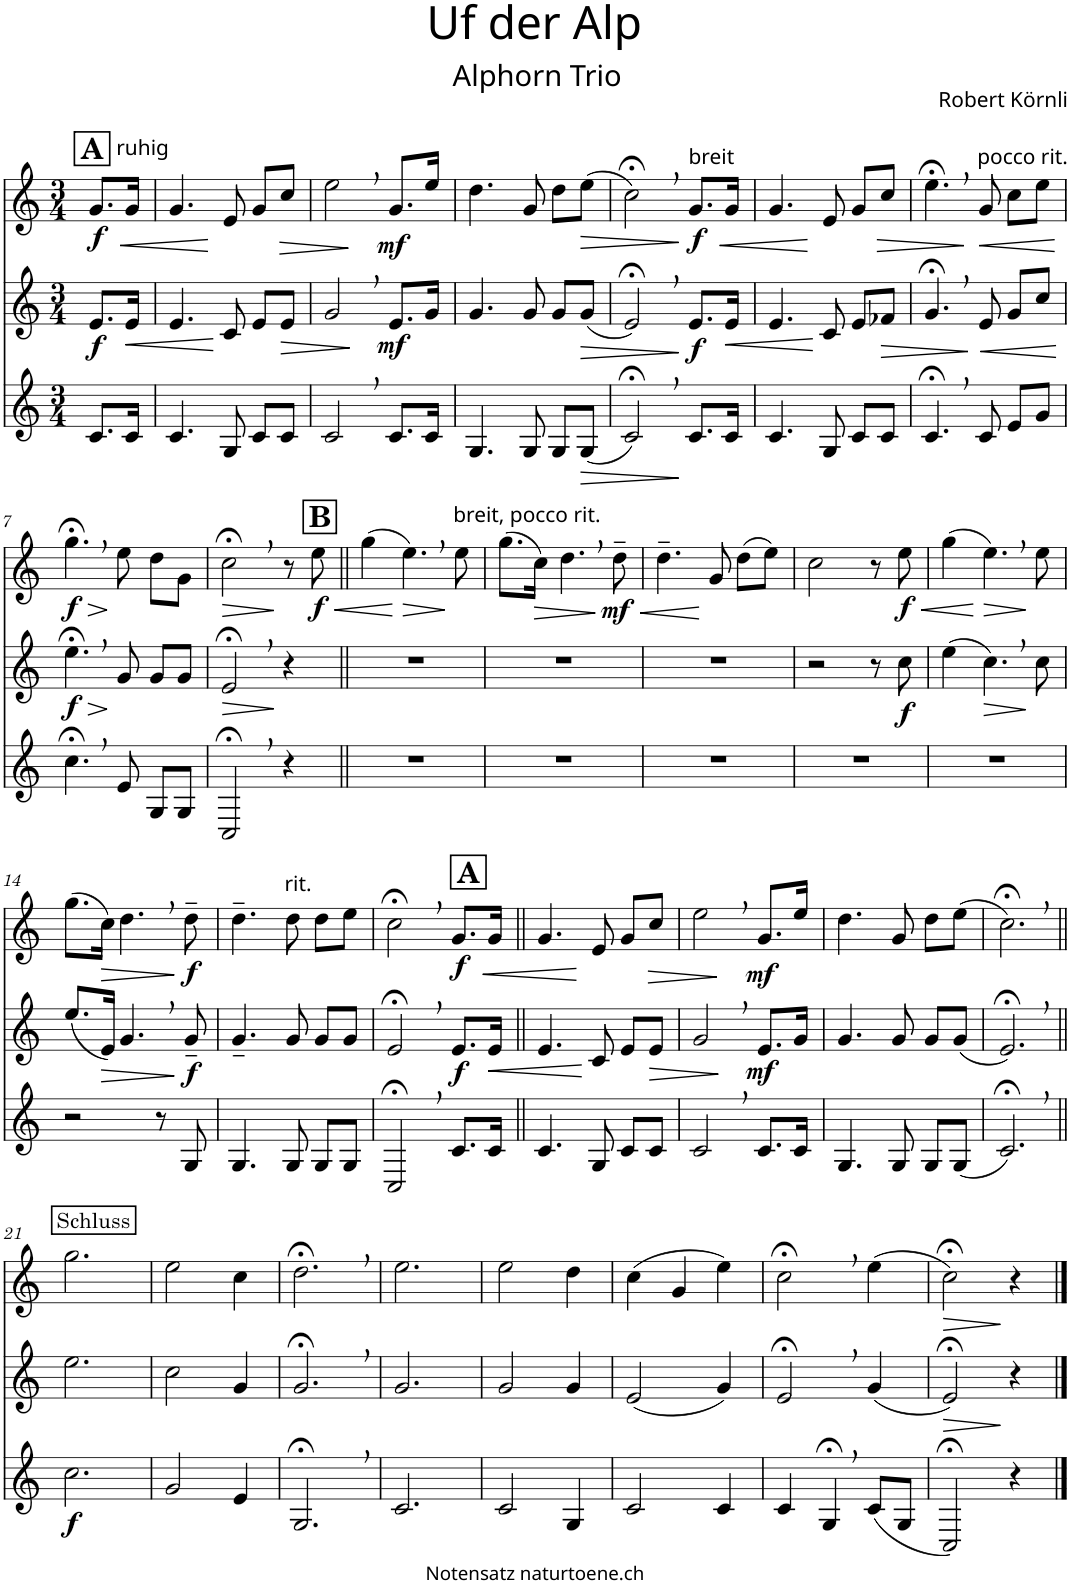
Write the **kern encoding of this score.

**kern	**dynam	**kern	**dynam	**kern	**dynam
*part3	*part3	*part2	*part2	*part1	*part1
*staff3	*staff3	*staff2	*staff2	*staff1	*staff1
*I"Alphorn	*	*I"Alphorn	*	*I"Alphorn	*
*clefG2	*	*clefG2	*	*clefG2	*
*Trd4c6	*	*Trd4c6	*	*Trd4c6	*
*k[]	*	*k[]	*	*k[]	*
*M3/4	*	*M3/4	*	*M3/4	*
!!LO:REH:place=s1:a:B:cj:fs=14:t=A
=	=	=	=	=	=
!	!	!	!	!LO:TX:a:t=ruhig	!
!	!	!	!LO:DY:b	!	!LO:DY:b
8.c/L	.	8.e/L	f	8.g/L	f
!	!	!	!LO:HP:b	!	!LO:HP:b
16c/Jk	.	16e/Jk	<	16g/Jk	<
=1	=1	=1	=1	=1	=1
4.c/	.	4.e/	.	4.g/	.
8G/	.	8c/	[	8e/	[
8c/L	.	8e/L	.	8g/L	.
!	!	!	!LO:HP:b	!	!LO:HP:b
8c/J	.	8e/J	>	8cc/J	>
=2	=2	=2	=2	=2	=2
2c,/	.	2g,/	.	2ee,\	.
!	!	!	!LO:DY:n=1:b	!	!LO:DY:n=1:b
8.c/L	.	8.e/L	] mf	8.g/L	] mf
16c/Jk	.	16g/Jk	.	16ee/Jk	.
=3	=3	=3	=3	=3	=3
4.G/	.	4.g/	.	4.dd\	.
8G/	.	8g/	.	8g/	.
8G/L	.	8g/L	.	8dd\L	.
!	!LO:HP:b	!	!LO:HP:b	!	!LO:HP:b
(8G/J	>	(8g/J	>	(8ee\J	>
=4	=4	=4	=4	=4	=4
2c;<,/)	.	2e;<,/)	.	2cc;<,\)	.
!	!	!	!	!LO:TX:a:t=breit	!
!	!	!	!LO:DY:n=1:b	!	!LO:DY:n=1:b
8.c/L	]	8.e/L	] f	8.g/L	] f
!	!	!	!LO:HP:b	!	!LO:HP:b
16c/Jk	.	16e/Jk	<	16g/Jk	<
=5	=5	=5	=5	=5	=5
4.c/	.	4.e/	.	4.g/	.
8G/	.	8c/	[	8e/	[
8c/L	.	8e/L	.	8g/L	.
!	!	!	!LO:HP:b	!	!LO:HP:b
8c/J	.	8f-X/J	>	8cc/J	>
=6	=6	=6	=6	=6	=6
4.c;<,/	.	4.g;<,/	.	4.ee;<,\	.
!	!	!	!	!LO:TX:a:t=pocco rit.	!
!	!	!	!LO:HP:n=1:b	!	!LO:HP:n=1:b
8c/	.	8e/	] <	8g/	] <
8e/L	.	8g/L	.	8cc\L	.
8g/J	.	8cc/J	.	8ee\J	.
.	.	.	[	.	[
!!LO:LB:g=z
=7	=7	=7	=7	=7	=7
!	!	!	!LO:HP:b	!	!LO:HP:b
!	!	!	!LO:DY:n=1:b	!	!LO:DY:n=1:b
4.cc;<,\	.	4.ee;<,\	> f	4.gg;<,\	> f
8e/	.	8g/	]	8ee\	]
8G/L	.	8g/L	.	8dd\L	.
8G/J	.	8g/J	.	8g\J	.
!!LO:REH:place=s1:a:B:cj:fs=14:t=B:qo=2.5
=8	=8	=8	=8	=8	=8
!	!	!	!LO:HP:b	!	!LO:HP:b
2C;<,/	.	2e;<,/	>	2cc;<,\	>
4r	.	4r	]	8r	]
!	!	!	!	!	!LO:HP:b
!	!	!	!	!	!LO:DY:n=1:b
.	.	.	.	8ee\	< f
=9||	=9||	=9||	=9||	=9||	=9||
2.r	.	2.r	.	(4gg\	.
!	!	!	!	!	!LO:HP:n=1:b
.	.	.	.	4.ee,\)	[ >
!	!	!	!	!LO:TX:a:t=breit, pocco rit.	!
.	.	.	.	8ee\	]
=10	=10	=10	=10	=10	=10
2.r	.	2.r	.	(8.gg\L	.
!	!	!	!	!	!LO:HP:b
.	.	.	.	16cc\Jk)	>
.	.	.	.	4.dd,\	.
!	!	!	!	!	!LO:HP:n=1:b
!	!	!	!	!	!LO:DY:n=1:b
.	.	.	.	8dd~\	] < mf
=11	=11	=11	=11	=11	=11
2.r	.	2.r	.	4.dd~\	.
.	.	.	.	8g/	[
.	.	.	.	(8dd\L	.
.	.	.	.	8ee\J)	.
=12	=12	=12	=12	=12	=12
2.r	.	2r	.	2cc\	.
.	.	8r	.	8r	.
!	!	!	!LO:DY:b	!	!LO:HP:b
!	!	!	!	!	!LO:DY:n=1:b
.	.	8cc\	f	8ee\	< f
=13	=13	=13	=13	=13	=13
2.r	.	(4ee\	.	(4gg\	.
!	!	!	!LO:HP:b	!	!LO:HP:n=1:b
.	.	4.cc,\)	>	4.ee,\)	[ >
.	.	8cc\	]	8ee\	]
!!LO:LB:g=z
=14	=14	=14	=14	=14	=14
2r	.	(8.ee/L	.	(8.gg\L	.
!	!	!	!LO:HP:b	!	!LO:HP:b
.	.	16e/Jk)	>	16cc\Jk)	>
.	.	4.g,/	.	4.dd,\	.
8r	.	.	.	.	.
!	!	!	!LO:DY:n=1:b	!	!LO:DY:n=1:b
8G/	.	8g~/	] f	8dd~\	] f
=15	=15	=15	=15	=15	=15
4.G/	.	4.g~/	.	4.dd~\	.
!	!	!	!	!LO:TX:a:t=rit.	!
8G/	.	8g/	.	8dd\	.
8G/L	.	8g/L	.	8dd\L	.
8G/J	.	8g/J	.	8ee\J	.
!!LO:REH:place=s1:a:B:cj:fs=14:t=A:qo=2
=16	=16	=16	=16	=16	=16
2C;<,/	.	2e;<,/	.	2cc;<,\	.
!	!	!	!LO:DY:b	!	!LO:DY:b
8.c/L	.	8.e/L	f	8.g/L	f
!	!	!	!LO:HP:b	!	!LO:HP:b
16c/Jk	.	16e/Jk	<	16g/Jk	<
=17||	=17||	=17||	=17||	=17||	=17||
4.c/	.	4.e/	.	4.g/	.
8G/	.	8c/	[	8e/	[
8c/L	.	8e/L	.	8g/L	.
!	!	!	!LO:HP:b	!	!LO:HP:b
8c/J	.	8e/J	>	8cc/J	>
=18	=18	=18	=18	=18	=18
2c,/	.	2g,/	.	2ee,\	.
!	!	!	!LO:DY:n=1:b	!	!LO:DY:n=1:b
8.c/L	.	8.e/L	] mf	8.g/L	] mf
16c/Jk	.	16g/Jk	.	16ee/Jk	.
=19	=19	=19	=19	=19	=19
4.G/	.	4.g/	.	4.dd\	.
8G/	.	8g/	.	8g/	.
8G/L	.	8g/L	.	8dd\L	.
(8G/J	.	(8g/J	.	(8ee\J	.
=20	=20	=20	=20	=20	=20
2.c;</)	.	2.e;</)	.	2.cc;<\)	.
!!LO:LB:g=z
!!LO:REH:place=s1:a:cj:t=Schluss
=21||	=21||	=21||	=21||	=21||	=21||
!	!LO:DY:b	!	!	!	!
2.cc\	f	2.ee\	.	2.gg\	.
=22	=22	=22	=22	=22	=22
2g/	.	2cc\	.	2ee\	.
4e/	.	4g/	.	4cc\	.
=23	=23	=23	=23	=23	=23
2.G;<,/	.	2.g;<,/	.	2.dd;<,\	.
=24	=24	=24	=24	=24	=24
2.c/	.	2.g/	.	2.ee\	.
=25	=25	=25	=25	=25	=25
2c/	.	2g/	.	2ee\	.
4G/	.	4g/	.	4dd\	.
=26	=26	=26	=26	=26	=26
2c/	.	(2e/	.	(4cc\	.
.	.	.	.	4g/	.
4c/	.	4g/)	.	4ee\)	.
=27	=27	=27	=27	=27	=27
4c/	.	2e;<,/	.	2cc;<,\	.
4G;<,/	.	.	.	.	.
(8c/L	.	(4g/	.	(4ee\	.
8G/J	.	.	.	.	.
=28	=28	=28	=28	=28	=28
!	!	!	!LO:HP:b	!	!LO:HP:b
2C;</)	.	2e;</)	>	2cc;<\)	>
4r	.	4r	]	4r	]
==	==	==	==	==	==
*-	*-	*-	*-	*-	*-
